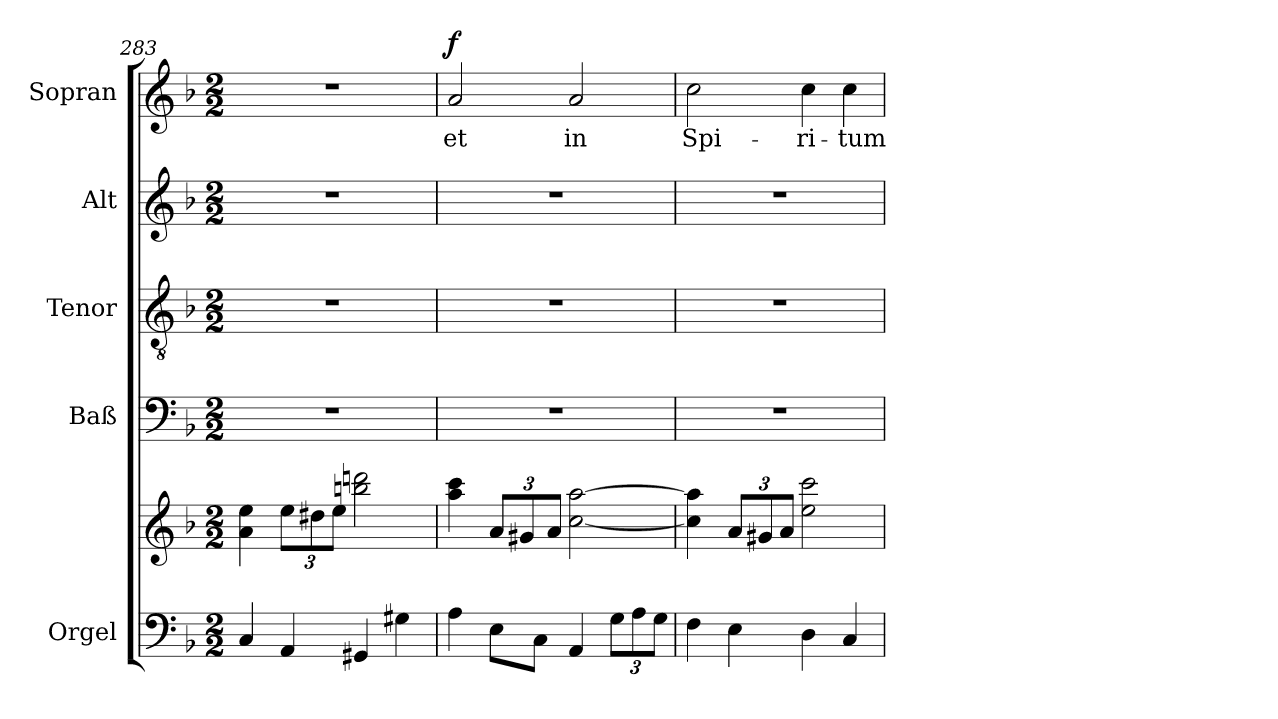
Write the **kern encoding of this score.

**kern	**kern	**kern	**kern	**kern	**kern	**text	**dynam
*part5	*part5	*part4	*part3	*part2	*part1	*part1	*part1
*staff6	*staff5	*staff4	*staff3	*staff2	*staff1	*staff1	*staff1
*I"Orgel	*	*I"Baß	*I"Tenor	*I"Alt	*I"Sopran	*	*
*I'Org.	*	*	*	*	*	*	*
*clefF4	*clefG2	*clefF4	*clefGv2	*clefG2	*clefG2	*	*
*k[b-]	*k[b-]	*k[b-]	*k[b-]	*k[b-]	*k[b-]	*	*
*F:	*F:	*F:	*F:	*F:	*F:	*	*
*M2/2	*M2/2	*M2/2	*M2/2	*M2/2	*M2/2	*	*
=283	=283	=283	=283	=283	=283	=283	=283
4C/	4a\ 4ee\	1r	1r	1r	1r	.	.
*	*Xbrackettup	*	*	*	*	*	*
4AA/	12ee\L	.	.	.	.	.	.
.	12dd#X\	.	.	.	.	.	.
.	12ee\J	.	.	.	.	.	.
4GG#X/	2bbn\ 2dddn\	.	.	.	.	.	.
4G#X\	.	.	.	.	.	.	.
=284	=284	=284	=284	=284	=284	=284	=284
!	!	!	!	!	!	!LO:LY:b	!LO:DY:a
4A\	4aa\ 4ccc\	1r	1r	1r	2a/	et	f
8E\L	12a/L	.	.	.	.	.	.
.	12g#X/	.	.	.	.	.	.
8C\J	.	.	.	.	.	.	.
.	12a/J	.	.	.	.	.	.
!	!	!	!	!	!	!LO:LY:b	!
4AA/	[2cc\ [2aa\	.	.	.	2a/	in	.
12G\L	.	.	.	.	.	.	.
12A\	.	.	.	.	.	.	.
12G\J	.	.	.	.	.	.	.
=285	=285	=285	=285	=285	=285	=285	=285
!	!	!	!	!	!	!LO:LY:b	!
4F\	4cc\] 4aa\]	1r	1r	1r	2cc\	Spi-	.
4E\	12a/L	.	.	.	.	.	.
.	12g#X/	.	.	.	.	.	.
.	12a/J	.	.	.	.	.	.
!	!	!	!	!	!	!LO:LY:b	!
4D\	2ee\ 2ccc\	.	.	.	4cc\	-ri-	.
!	!	!	!	!	!	!LO:LY:b	!
4C/	.	.	.	.	4cc\	-tum	.
=	=	=	=	=	=	=	=
*-	*-	*-	*-	*-	*-	*-	*-
